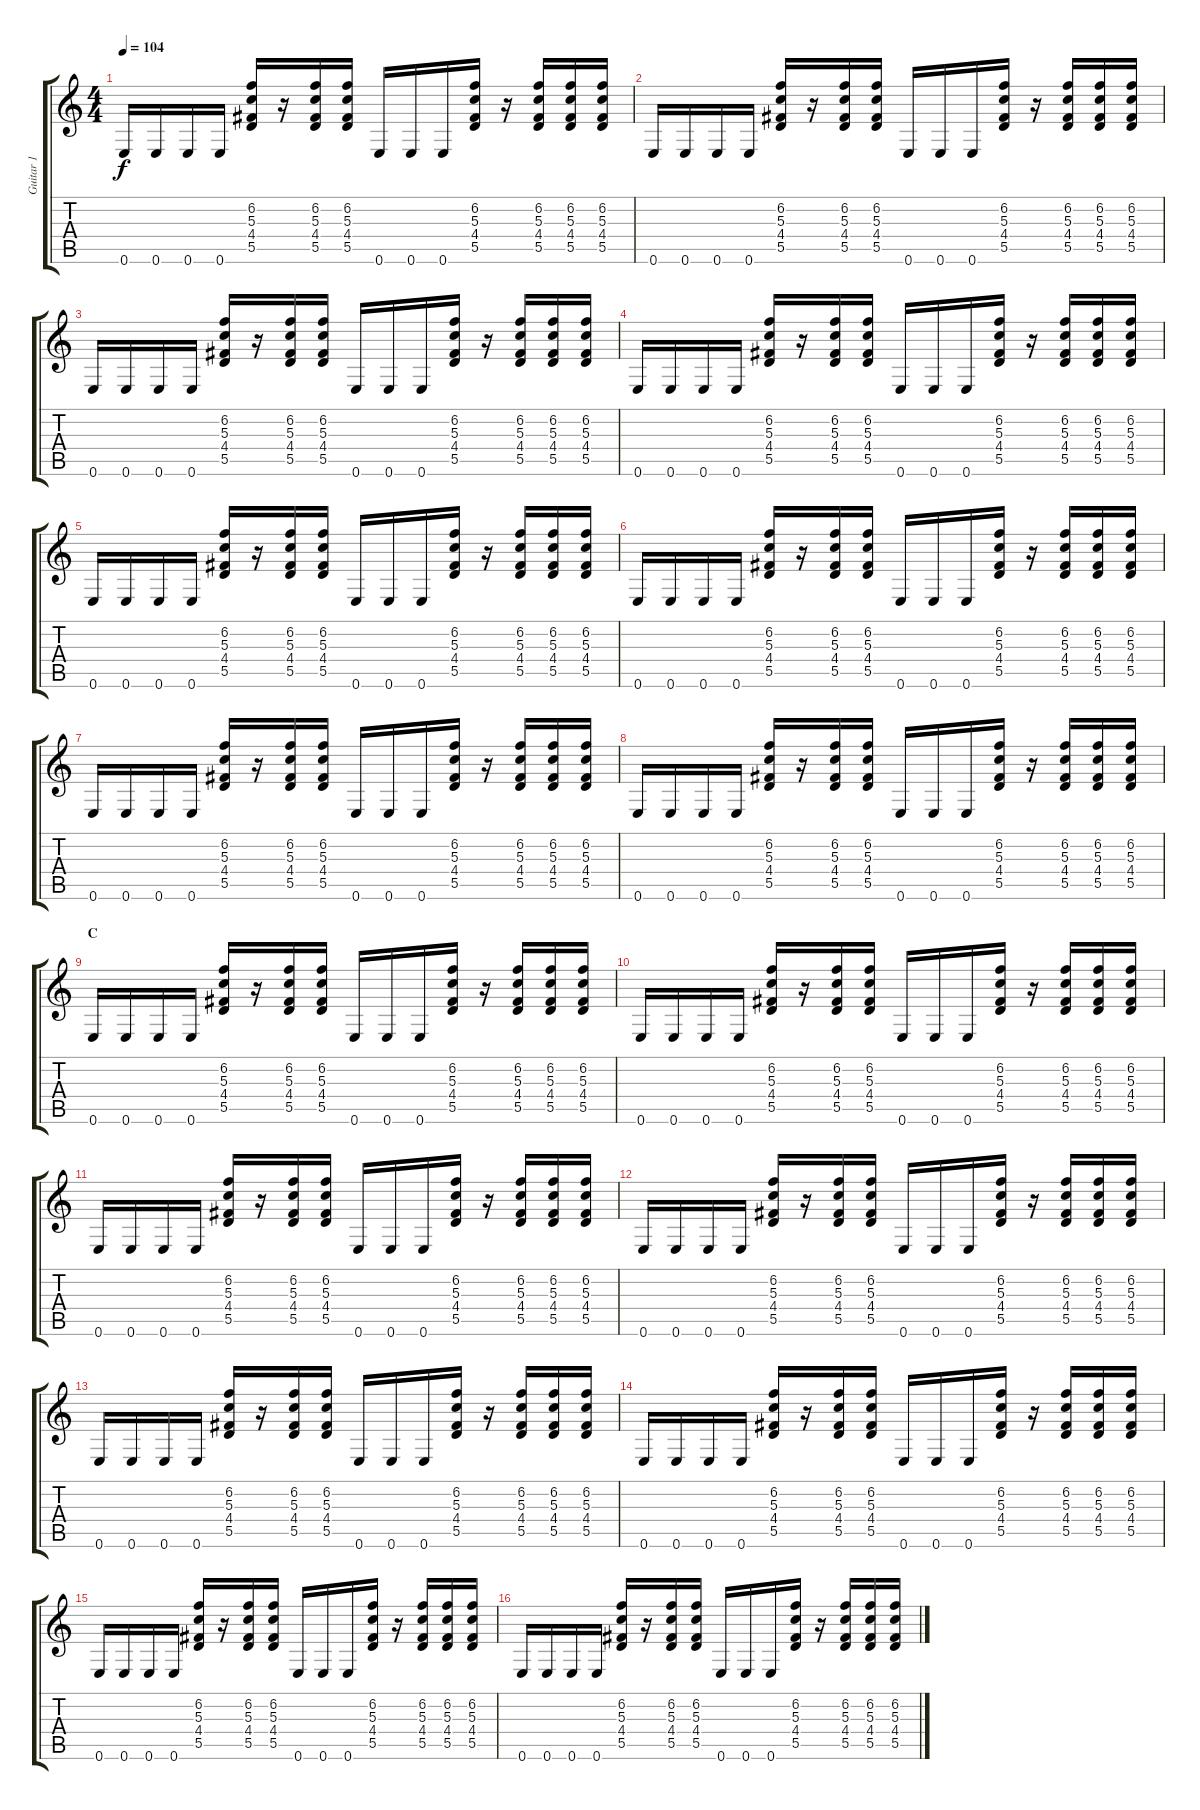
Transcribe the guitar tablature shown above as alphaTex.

\track ("Guitar 1" "Guitar 1") {instrument distortionguitar}
\staff {score tabs}
\tuning (E4 B3 G3 D3 A2 E2) {hide}
\ts (4 4)
\tempo 104
\clef g2
\ks c
0.6.16{dy f} 0.6.16 0.6.16 0.6.16 (6.2 5.3 4.4 5.5).16 r.16 (6.2 5.3 4.4 5.5).16 (6.2 5.3 4.4 5.5).16 0.6.16 0.6.16 0.6.16 (6.2 5.3 4.4 5.5).16 r.16 (6.2 5.3 4.4 5.5).16 (6.2 5.3 4.4 5.5).16 (6.2 5.3 4.4 5.5).16 |
0.6.16 0.6.16 0.6.16 0.6.16 (6.2 5.3 4.4 5.5).16 r.16 (6.2 5.3 4.4 5.5).16 (6.2 5.3 4.4 5.5).16 0.6.16 0.6.16 0.6.16 (6.2 5.3 4.4 5.5).16 r.16 (6.2 5.3 4.4 5.5).16 (6.2 5.3 4.4 5.5).16 (6.2 5.3 4.4 5.5).16 |
0.6.16 0.6.16 0.6.16 0.6.16 (6.2 5.3 4.4 5.5).16 r.16 (6.2 5.3 4.4 5.5).16 (6.2 5.3 4.4 5.5).16 0.6.16 0.6.16 0.6.16 (6.2 5.3 4.4 5.5).16 r.16 (6.2 5.3 4.4 5.5).16 (6.2 5.3 4.4 5.5).16 (6.2 5.3 4.4 5.5).16 |
0.6.16 0.6.16 0.6.16 0.6.16 (6.2 5.3 4.4 5.5).16 r.16 (6.2 5.3 4.4 5.5).16 (6.2 5.3 4.4 5.5).16 0.6.16 0.6.16 0.6.16 (6.2 5.3 4.4 5.5).16 r.16 (6.2 5.3 4.4 5.5).16 (6.2 5.3 4.4 5.5).16 (6.2 5.3 4.4 5.5).16 |
0.6.16 0.6.16 0.6.16 0.6.16 (6.2 5.3 4.4 5.5).16 r.16 (6.2 5.3 4.4 5.5).16 (6.2 5.3 4.4 5.5).16 0.6.16 0.6.16 0.6.16 (6.2 5.3 4.4 5.5).16 r.16 (6.2 5.3 4.4 5.5).16 (6.2 5.3 4.4 5.5).16 (6.2 5.3 4.4 5.5).16 |
0.6.16 0.6.16 0.6.16 0.6.16 (6.2 5.3 4.4 5.5).16 r.16 (6.2 5.3 4.4 5.5).16 (6.2 5.3 4.4 5.5).16 0.6.16 0.6.16 0.6.16 (6.2 5.3 4.4 5.5).16 r.16 (6.2 5.3 4.4 5.5).16 (6.2 5.3 4.4 5.5).16 (6.2 5.3 4.4 5.5).16 |
0.6.16 0.6.16 0.6.16 0.6.16 (6.2 5.3 4.4 5.5).16 r.16 (6.2 5.3 4.4 5.5).16 (6.2 5.3 4.4 5.5).16 0.6.16 0.6.16 0.6.16 (6.2 5.3 4.4 5.5).16 r.16 (6.2 5.3 4.4 5.5).16 (6.2 5.3 4.4 5.5).16 (6.2 5.3 4.4 5.5).16 |
0.6.16 0.6.16 0.6.16 0.6.16 (6.2 5.3 4.4 5.5).16 r.16 (6.2 5.3 4.4 5.5).16 (6.2 5.3 4.4 5.5).16 0.6.16 0.6.16 0.6.16 (6.2 5.3 4.4 5.5).16 r.16 (6.2 5.3 4.4 5.5).16 (6.2 5.3 4.4 5.5).16 (6.2 5.3 4.4 5.5).16 |
\section ("" "C")
0.6.16 0.6.16 0.6.16 0.6.16 (6.2 5.3 4.4 5.5).16 r.16 (6.2 5.3 4.4 5.5).16 (6.2 5.3 4.4 5.5).16 0.6.16 0.6.16 0.6.16 (6.2 5.3 4.4 5.5).16 r.16 (6.2 5.3 4.4 5.5).16 (6.2 5.3 4.4 5.5).16 (6.2 5.3 4.4 5.5).16 |
0.6.16 0.6.16 0.6.16 0.6.16 (6.2 5.3 4.4 5.5).16 r.16 (6.2 5.3 4.4 5.5).16 (6.2 5.3 4.4 5.5).16 0.6.16 0.6.16 0.6.16 (6.2 5.3 4.4 5.5).16 r.16 (6.2 5.3 4.4 5.5).16 (6.2 5.3 4.4 5.5).16 (6.2 5.3 4.4 5.5).16 |
0.6.16 0.6.16 0.6.16 0.6.16 (6.2 5.3 4.4 5.5).16 r.16 (6.2 5.3 4.4 5.5).16 (6.2 5.3 4.4 5.5).16 0.6.16 0.6.16 0.6.16 (6.2 5.3 4.4 5.5).16 r.16 (6.2 5.3 4.4 5.5).16 (6.2 5.3 4.4 5.5).16 (6.2 5.3 4.4 5.5).16 |
0.6.16 0.6.16 0.6.16 0.6.16 (6.2 5.3 4.4 5.5).16 r.16 (6.2 5.3 4.4 5.5).16 (6.2 5.3 4.4 5.5).16 0.6.16 0.6.16 0.6.16 (6.2 5.3 4.4 5.5).16 r.16 (6.2 5.3 4.4 5.5).16 (6.2 5.3 4.4 5.5).16 (6.2 5.3 4.4 5.5).16 |
0.6.16 0.6.16 0.6.16 0.6.16 (6.2 5.3 4.4 5.5).16 r.16 (6.2 5.3 4.4 5.5).16 (6.2 5.3 4.4 5.5).16 0.6.16 0.6.16 0.6.16 (6.2 5.3 4.4 5.5).16 r.16 (6.2 5.3 4.4 5.5).16 (6.2 5.3 4.4 5.5).16 (6.2 5.3 4.4 5.5).16 |
0.6.16 0.6.16 0.6.16 0.6.16 (6.2 5.3 4.4 5.5).16 r.16 (6.2 5.3 4.4 5.5).16 (6.2 5.3 4.4 5.5).16 0.6.16 0.6.16 0.6.16 (6.2 5.3 4.4 5.5).16 r.16 (6.2 5.3 4.4 5.5).16 (6.2 5.3 4.4 5.5).16 (6.2 5.3 4.4 5.5).16 |
0.6.16 0.6.16 0.6.16 0.6.16 (6.2 5.3 4.4 5.5).16 r.16 (6.2 5.3 4.4 5.5).16 (6.2 5.3 4.4 5.5).16 0.6.16 0.6.16 0.6.16 (6.2 5.3 4.4 5.5).16 r.16 (6.2 5.3 4.4 5.5).16 (6.2 5.3 4.4 5.5).16 (6.2 5.3 4.4 5.5).16 |
0.6.16 0.6.16 0.6.16 0.6.16 (6.2 5.3 4.4 5.5).16 r.16 (6.2 5.3 4.4 5.5).16 (6.2 5.3 4.4 5.5).16 0.6.16 0.6.16 0.6.16 (6.2 5.3 4.4 5.5).16 r.16 (6.2 5.3 4.4 5.5).16 (6.2 5.3 4.4 5.5).16 (6.2 5.3 4.4 5.5).16
